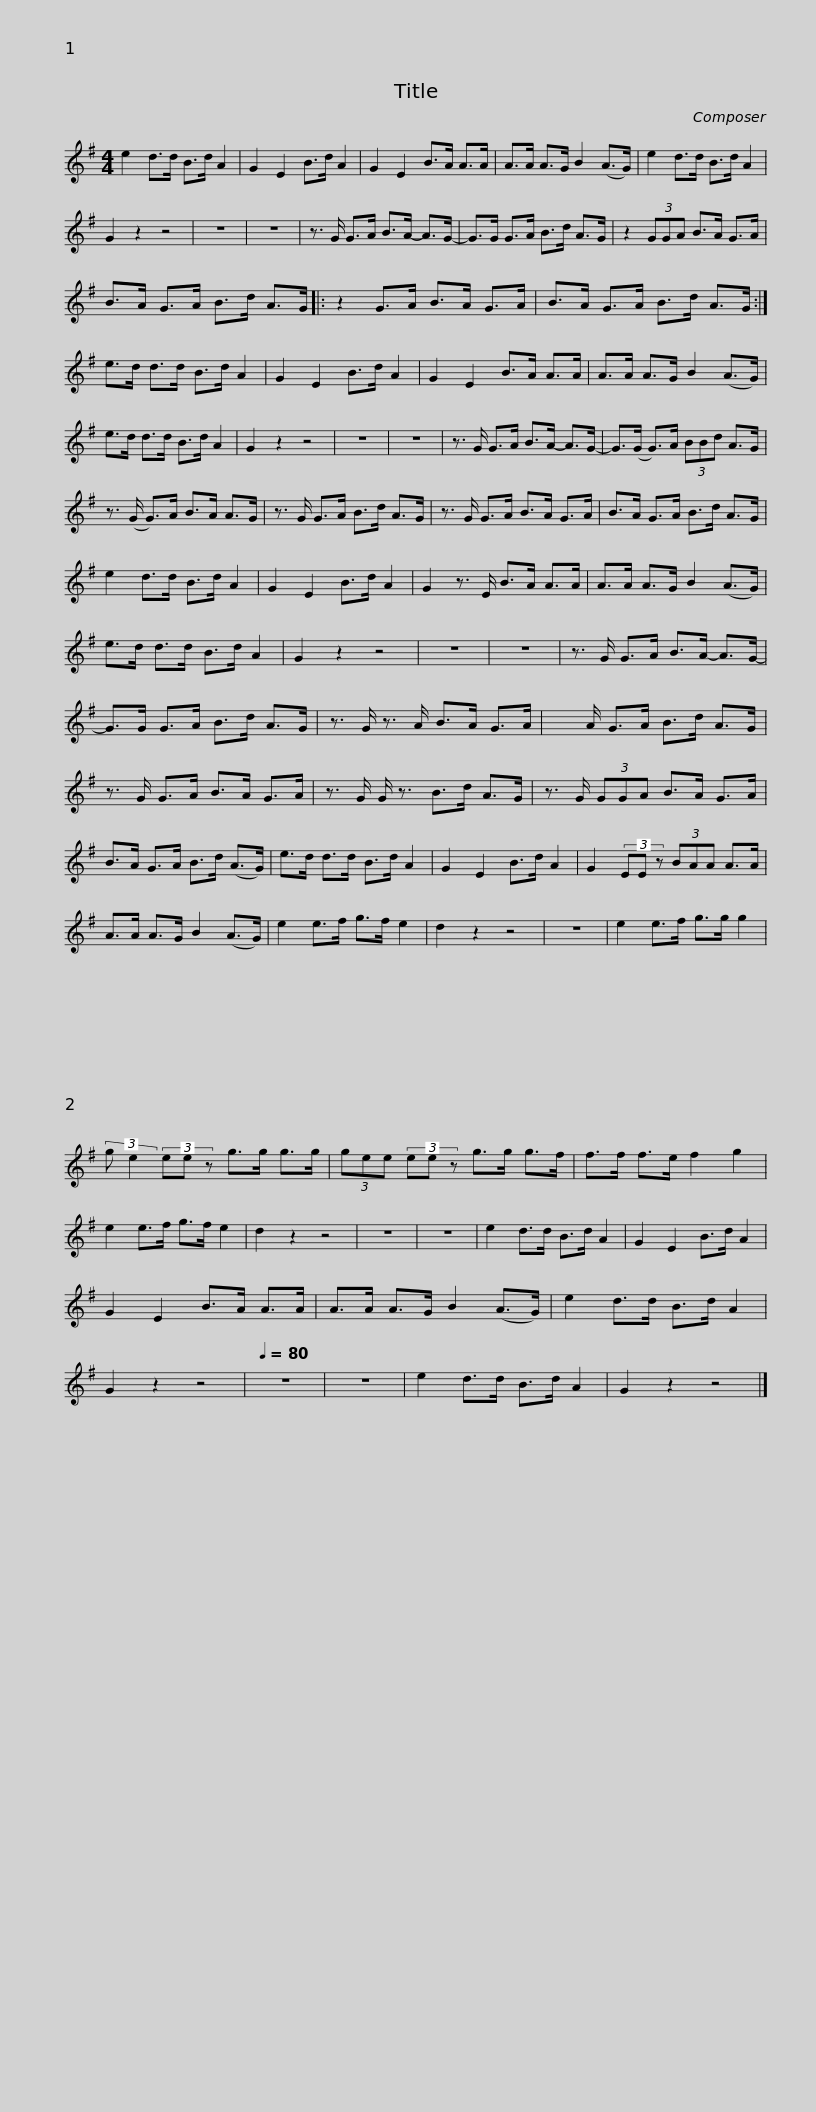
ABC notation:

X:1
L:1/8
M:4/4
I:linebreak $
K:G
V:1 treble
V:1
 e2 d>d B>d A2 | G2 E2 B>d A2 | G2 E2 B>A A>A | A>A A>G B2 (A>G) |$ e2 d>d B>d A2 | %5
 G2 z2 z4 | z8 | z8 |$ z3/2 G/ G>A B>A- A>G- | G>G G>A B>d A>G | %10
 z2 (3GGA B>A G>A | B>A G>A B>d A>G |:$ z2 G>A B>A G>A | B>A G>A B>d A>G :| e>d d>d B>d A2 | %15
 G2 E2 B>d A2 |$ G2 E2 B>A A>A | A>A A>G B2 (A>G) | e>d d>d B>d A2 | G2 z2 z4 |$ %20
 z8 | z8 | z3/2 G/ G>A B>A- A>G- | G>(G G>)A (3BBd A>G |$ z3/2 (G/ G>)A B>A A>G | %25
 z3/2 G/ G>A B>d A>G | z3/2 G/ G>A B>A G>A | B>A G>A B>d A>G |$ e2 d>d B>d A2 | G2 E2 B>d A2 | %30
 G2 z3/2 E/ B>A A>A | A>A A>G B2 (A>G) | e>d d>d B>d A2 | G2 z2 z4 |$ z8 | %35
 z8 | z3/2 G/ G>A B>A- A>G- | G>G G>A B>d A>G |$ z3/2 G/ z3/2 A/ B>A G>A |x>A G>A B>d A>G | %40
 z3/2 G/ G>A B>A G>A | z3/2 G/ G/ z3/2 B>d A>G |$ z3/2 G/ (3GGA B>A G>A | B>A G>A B>d (A>G) | e>d d>d B>d A2 | %45
 G2 E2 B>d A2 | G2 (3EE z (3BAA A>A |$ A>A A>G B2 (A>G) | e2 e>f g>f e2 | d2 z2 z4 | %50
 z8 | e2 e>f g>g g2 | (3:2:2g e2 (3ee z g>g g>g |$ (3gee (3ee z g>g g>f | f>f f>e f2 g2 | %55
 e2 e>f g>f e2 | d2 z2 z4 | z8 | z8 |$ e2 d>d B>d A2 | %60
 G2 E2 B>d A2 | G2 E2 B>A A>A | A>A A>G B2 (A>G) | e2 d>d B>d A2 | G2 z2 z4 |$ %65
[Q:1/4=80] z8 | z8 | e2 d>d B>d A2 | G2 z2 z4 |] %69
